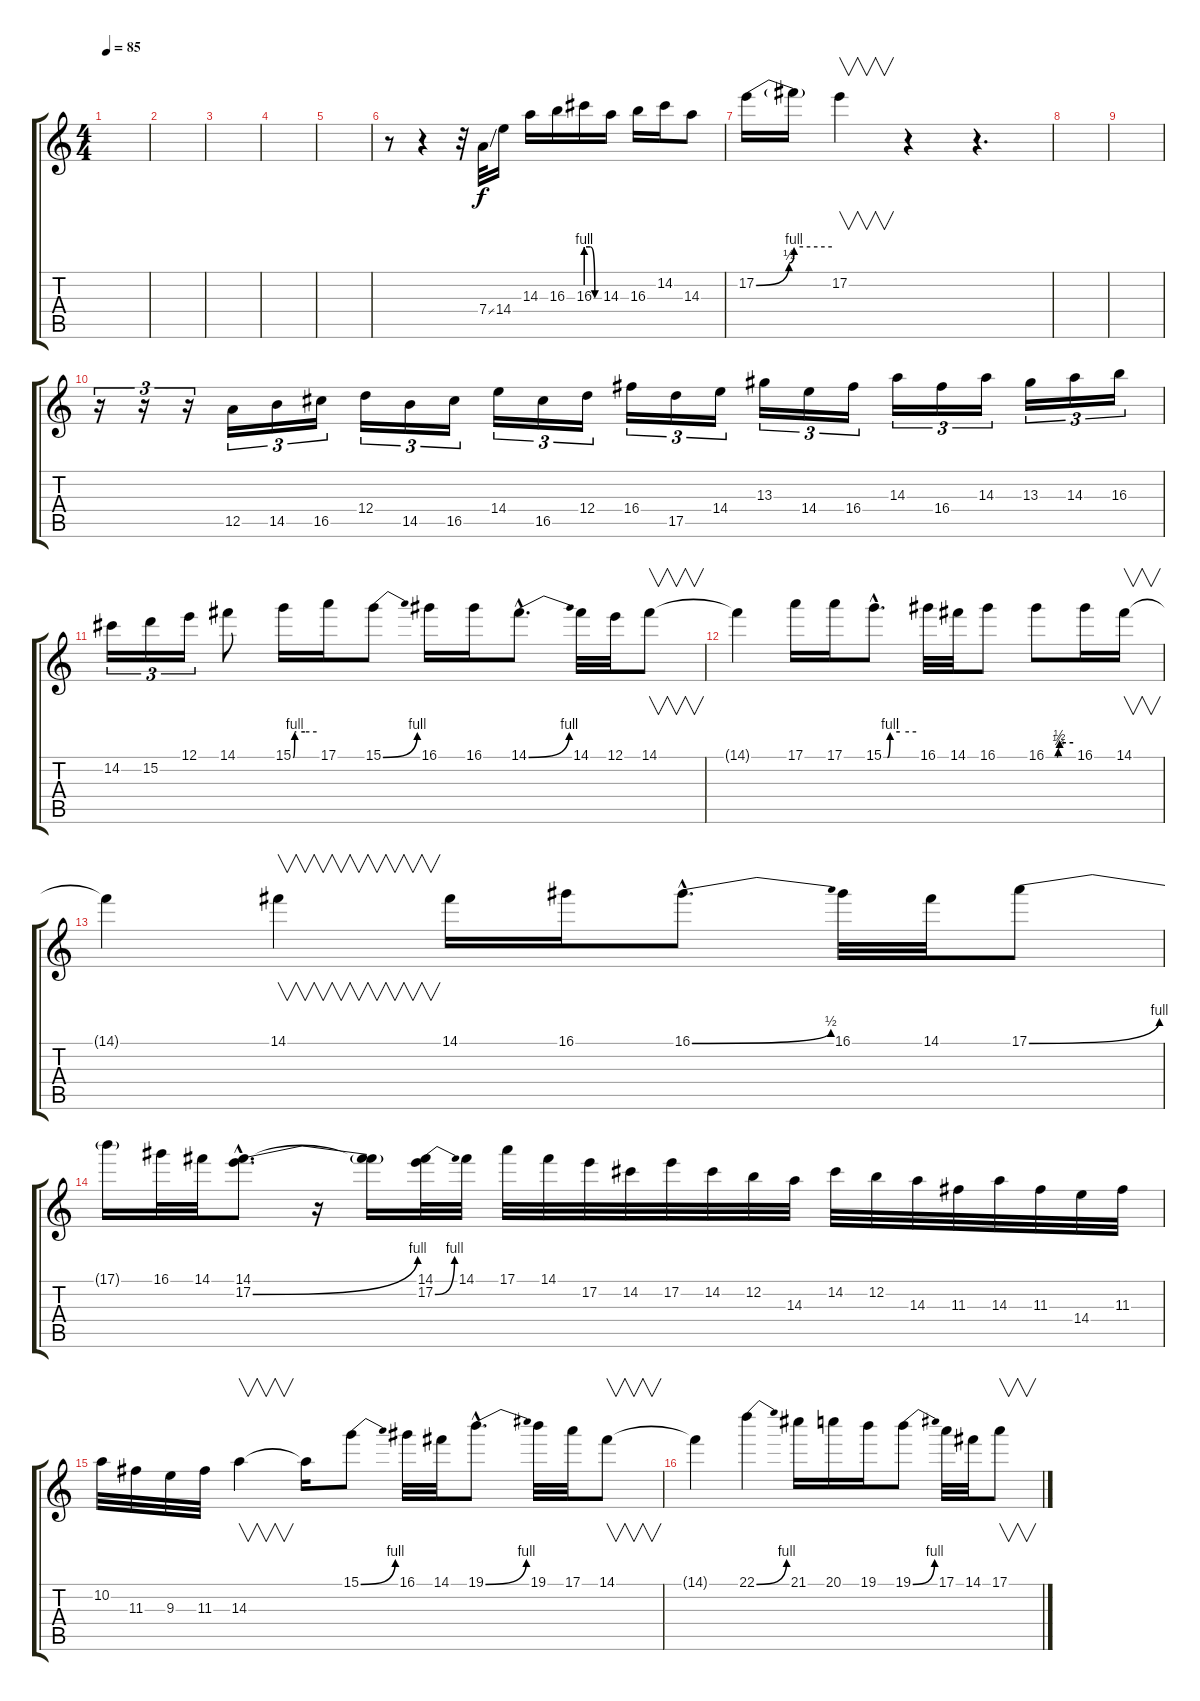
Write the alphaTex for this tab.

\track "" {instrument overdrivenguitar}
\staff {score tabs}
\tuning (E4 B3 G3 D3 A2 E2) {hide}
\ts (4 4)
\tempo 85
\clef g2
\ks c
|
|
|
|
|
r.8 r.4{volume 10 instrument electricguitarmuted} r.32 7.4{ss}.32 14.4.16 14.3.16 16.3.16 16.3{be (custom 0 4 20 4 40 0 60 0)}.16 14.3.16 16.3.16 14.2.16 14.3.8 |
17.2{be (custom 0 0 26 1 30 4 60 4)}.16 17.2{t}.16 17.2.4{v} r.4 r.4{d} |
|
|
r.16{tu (3 2) volume 11 balance 12 instrument overdrivenguitar} r.16{tu (3 2)} r.16{tu (3 2)} 12.5.16{tu (3 2)} 14.5.16{tu (3 2)} 16.5.16{tu (3 2)} 12.4.16{tu (3 2)} 14.5.16{tu (3 2)} 16.5.16{tu (3 2)} 14.4.16{tu (3 2)} 16.5.16{tu (3 2)} 12.4.16{tu (3 2)} 16.4.16{tu (3 2)} 17.5.16{tu (3 2)} 14.4.16{tu (3 2)} 13.3.16{tu (3 2)} 14.4.16{tu (3 2)} 16.4.16{tu (3 2)} 14.3.16{tu (3 2)} 16.4.16{tu (3 2)} 14.3.16{tu (3 2)} 13.3.16{tu (3 2)} 14.3.16{tu (3 2)} 16.3.16{tu (3 2)} |
14.2.16{tu (3 2)} 15.2.16{tu (3 2)} 12.1.16{tu (3 2)} 14.1.8 15.1{be (custom 0 0 4 4 8 4 30 4 60 4)}.16 17.1.16 15.1{be (bend 0 0 60 4)}.8 16.1.16 16.1.16 14.1{be (bend 0 0 60 4) hac}.8{d} 14.1.32 12.1.32 14.1.8{v} |
14.1{t}.4 17.1.16 17.1.16 15.1{be (custom 0 0 7 0 12 4 30 4 60 4) hac}.8{d} 16.1.32 14.1.32 16.1.8 16.1{be (custom 0 0 24 0 27 1 30 2 60 2)}.8 16.1.16 14.1.16{v} |
14.1{t}.4 14.1.4{v} 14.1.16 16.1.16 16.1{be (bend 0 0 60 2) hac}.8{d} 16.1.32 14.1.32 17.1{be (bend 0 0 60 4)}.8 |
17.1{t}.16 16.1.32 14.1.32 (14.1{hac} 17.2{be (bend 0 0 60 4) hac}).8{d} r.16 (14.1{t} 17.2{t}).16 (14.1 17.2{be (bend 0 0 60 4)}).32 14.1.32 17.1.32 14.1.32 17.2.32 14.2.32 17.2.32 14.2.32 12.2.32 14.3.32 14.2.32 12.2.32 14.3.32 11.3.32 14.3.32 11.3.32 14.4.32 11.3.32 |
10.2.32 11.3.32 9.3.32 11.3.32 14.3.4{v} 14.3{t}.16 15.1{be (bend 0 0 60 4)}.8 16.1.32 14.1.32 19.1{be (bend 0 0 60 4) hac}.8{d} 19.1.32 17.1.32 14.1.8{v} |
14.1{t}.4 22.1{be (bend 0 0 60 4)}.4 21.1.16 20.1.16 19.1.16 19.1{be (bend 0 0 60 4)}.8 17.1.32 14.1.32 17.1.8{v}
